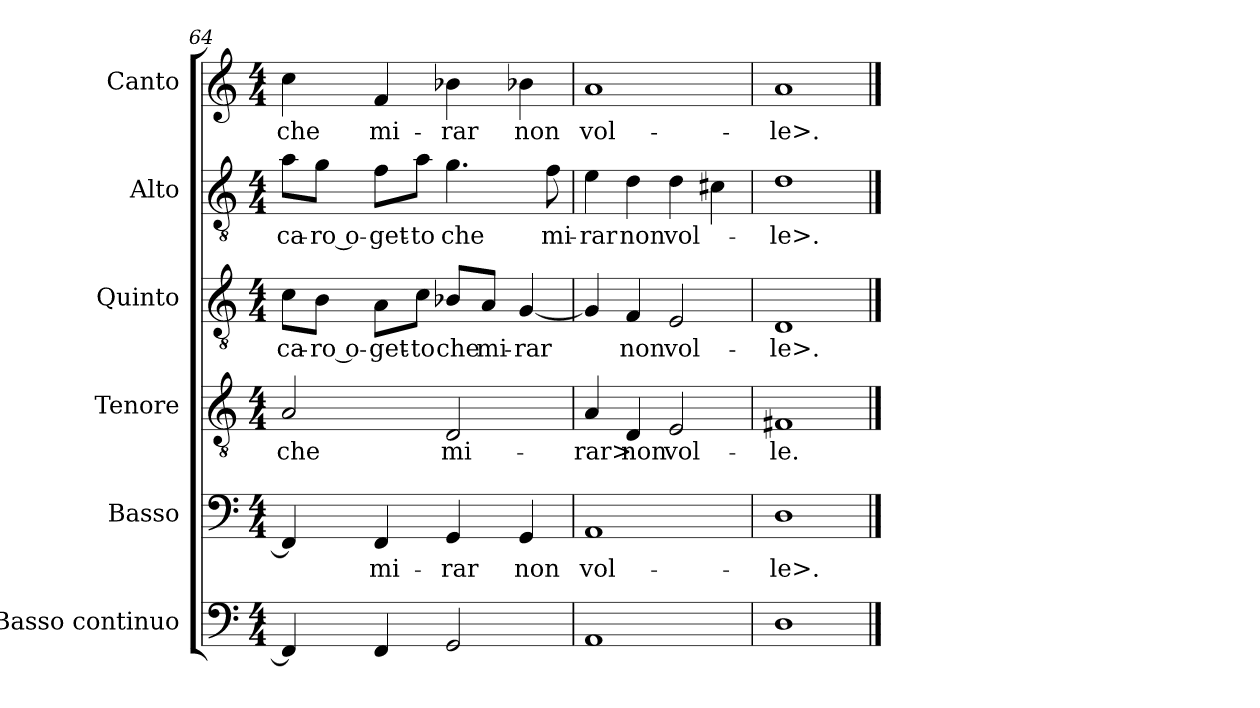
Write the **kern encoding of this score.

**kern	**kern	**text	**kern	**text	**kern	**text	**kern	**text	**kern	**text
*part6	*part5	*part5	*part4	*part4	*part3	*part3	*part2	*part2	*part1	*part1
*staff6	*staff5	*staff5	*staff4	*staff4	*staff3	*staff3	*staff2	*staff2	*staff1	*staff1
*I"Basso continuo	*I"Basso	*	*I"Tenore	*	*I"Quinto	*	*I"Alto	*	*I"Canto	*
*I'Bc	*I'B	*	*I'T	*	*	*	*I'A	*	*I'C	*
*clefF4	*clefF4	*	*clefGv2	*	*clefGv2	*	*clefGv2	*	*clefG2	*
*k[]	*k[]	*	*k[]	*	*k[]	*	*k[]	*	*k[]	*
*C:	*C:	*	*C:	*	*C:	*	*C:	*	*C:	*
*M4/4	*M4/4	*	*M4/4	*	*M4/4	*	*M4/4	*	*M4/4	*
=64	=64	=64	=64	=64	=64	=64	=64	=64	=64	=64
4FF]	4FF]	.	2A	che	8c\L	ca-	8a\L	ca-	4cc	che
.	.	.	.	.	8B\J	-ro o-	8g\J	-ro o-	.	.
4FF	4FF	mi-	.	.	8A\L	-get-	8f\L	-get-	4f	mi-
.	.	.	.	.	8c\J	-to	8a\J	-to	.	.
2GG	4GG	-rar	2D	mi-	8B-X/L	che	4.g	che	4b-X	-rar
.	.	.	.	.	8A/J	mi-	.	.	.	.
.	4GG	non	.	.	[4G	-rar	.	.	4b-X	non
.	.	.	.	.	.	.	8f	mi-	.	.
=65	=65	=65	=65	=65	=65	=65	=65	=65	=65	=65
1AA	1AA	vol-	4A	-rar>	4G]	.	4e	-rar	1a	vol-
.	.	.	4D	non	4F	non	4d	non	.	.
.	.	.	2E	vol-	2E	vol-	4d	vol-	.	.
.	.	.	.	.	.	.	4c#X	.	.	.
=66	=66	=66	=66	=66	=66	=66	=66	=66	=66	=66
1D	1D	-le>.	1F#X	-le.	1D	-le>.	1d	-le>.	1a	-le>.
==	==	==	==	==	==	==	==	==	==	==
*-	*-	*-	*-	*-	*-	*-	*-	*-	*-	*-
